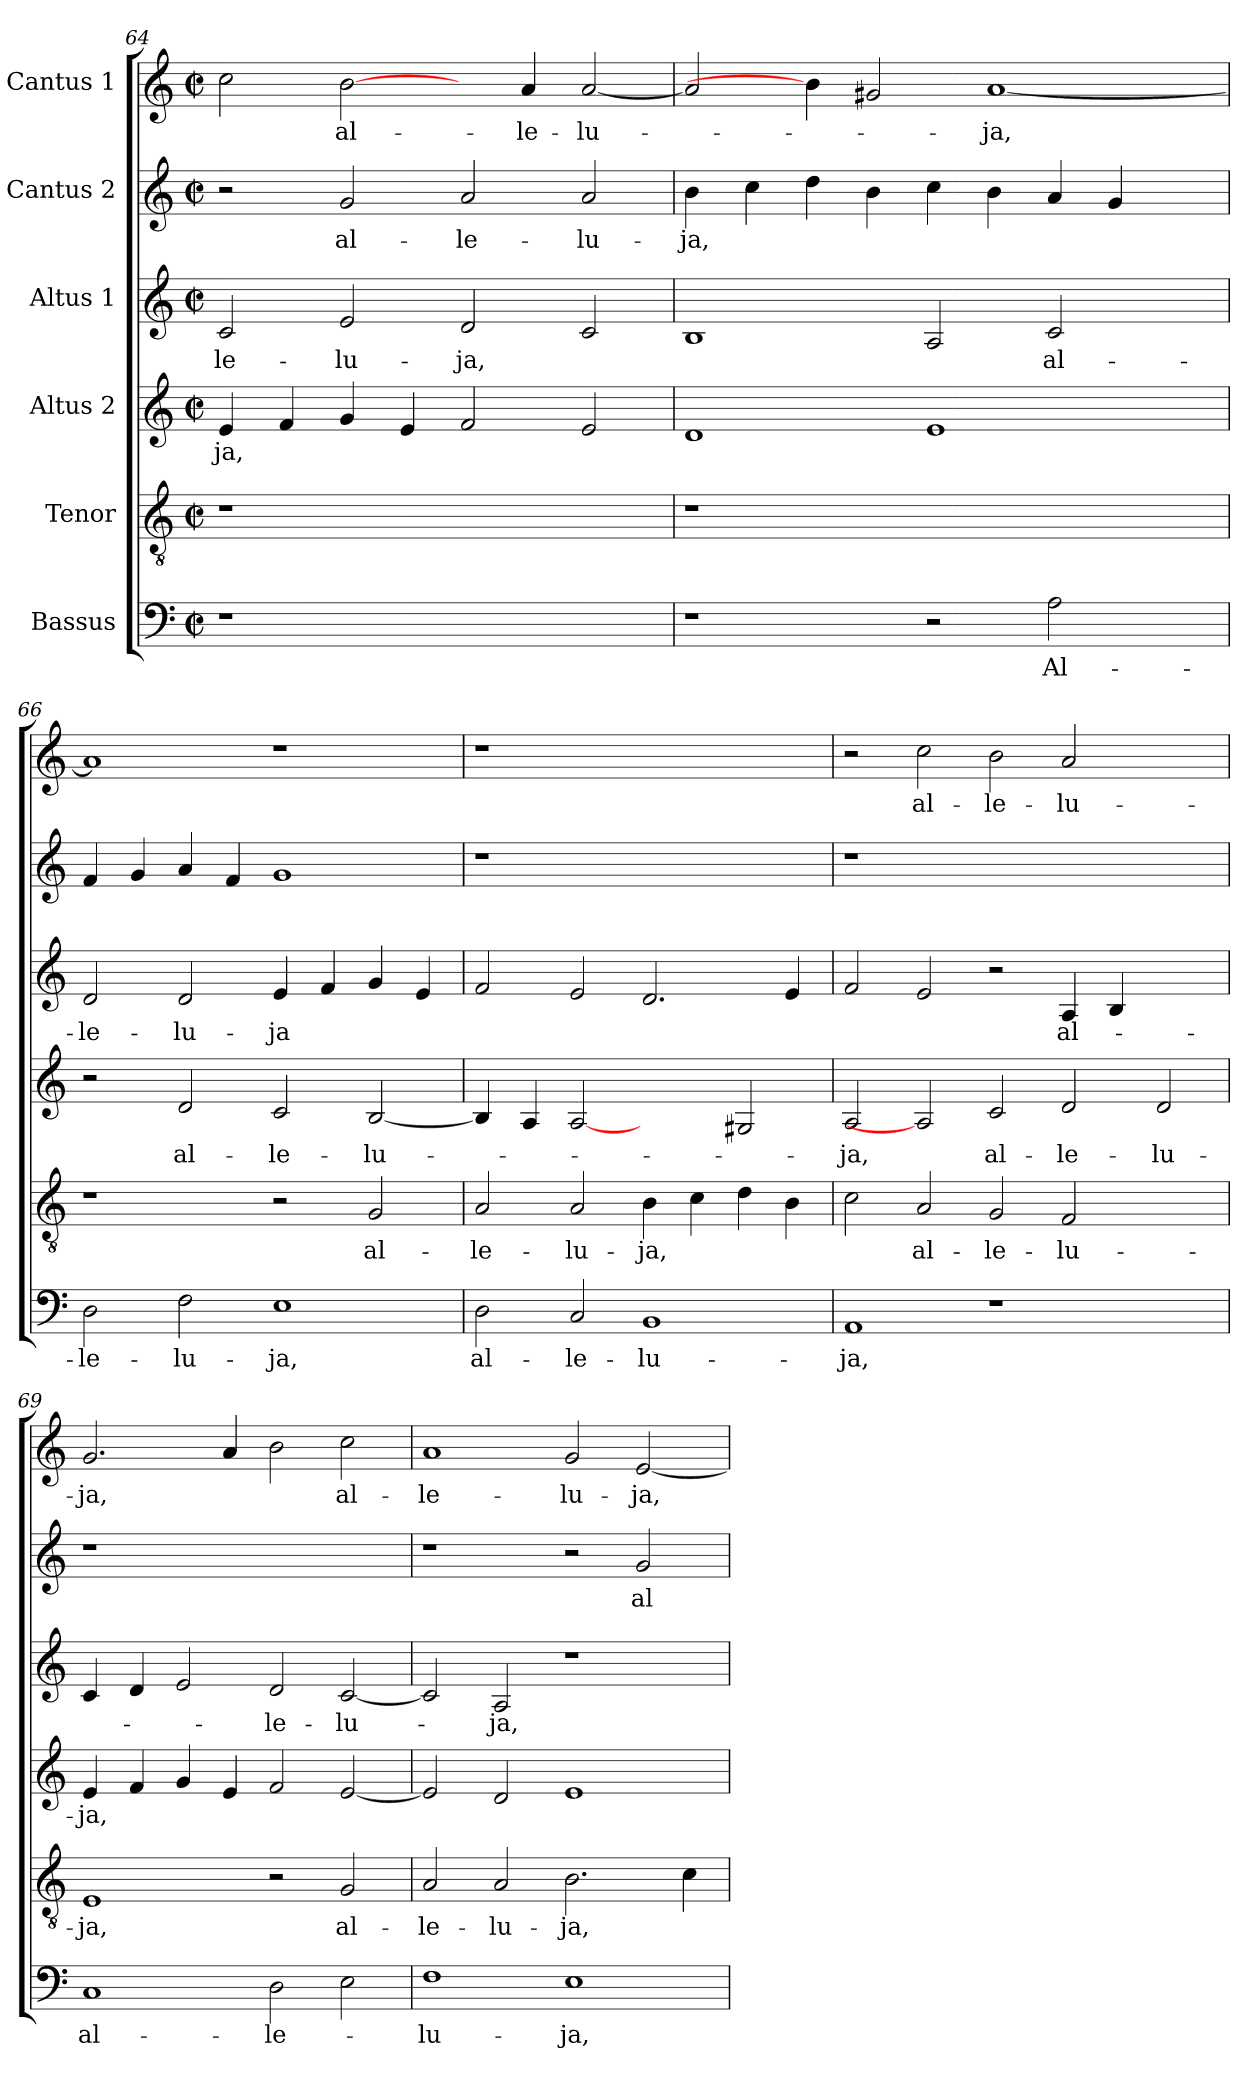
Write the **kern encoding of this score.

**kern	**text	**kern	**text	**kern	**text	**kern	**text	**kern	**text	**kern	**text
*part6	*part6	*part5	*part5	*part4	*part4	*part3	*part3	*part2	*part2	*part1	*part1
*staff6	*staff6	*staff5	*staff5	*staff4	*staff4	*staff3	*staff3	*staff2	*staff2	*staff1	*staff1
*I"Bassus	*	*I"Tenor	*	*I"Altus 2	*	*I"Altus 1	*	*I"Cantus 2	*	*I"Cantus 1	*
*clefF4	*	*clefGv2	*	*clefG2	*	*clefG2	*	*clefG2	*	*clefG2	*
*k[]	*	*k[]	*	*k[]	*	*k[]	*	*k[]	*	*k[]	*
*a:	*	*a:	*	*a:	*	*a:	*	*a:	*	*a:	*
*M2/2	*	*M2/2	*	*M2/2	*	*M2/2	*	*M2/2	*	*M2/2	*
*met(c|)	*	*met(c|)	*	*met(c|)	*	*met(c|)	*	*met(c|)	*	*met(c|)	*
=64	=64	=64	=64	=64	=64	=64	=64	=64	=64	=64	=64
1r	.	1r	.	4e/	-ja,	2c/	-le-	2r	.	2cc\	.
.	.	.	.	4f/	.	.	.	.	.	.	.
.	.	.	.	4g/	.	2e/	-lu-	2g/	al-	[2b\	al-
.	.	.	.	4e/	.	.	.	.	.	.	.
1ryy	.	1ryy	.	2f/	.	2d/	-ja,	2a/	-le-	4ryy	.
.	.	.	.	.	.	.	.	.	.	4a/	-le-
.	.	.	.	2e/	.	2c/	.	2a/	-lu-	[2a/	-lu-
=65	=65	=65	=65	=65	=65	=65	=65	=65	=65	=65	=65
1r	.	1r	.	1d	.	1B	.	4b\	-ja,	2a/]	.
.	.	.	.	.	.	.	.	4cc\	.	.	.
.	.	.	.	.	.	.	.	4dd\	.	4b\]	.
.	.	.	.	.	.	.	.	4b\	.	2g#X/	.
2r	.	1ryy	.	1e	.	2A/	.	4cc\	.	.	.
.	.	.	.	.	.	.	.	4b\	.	[1a	-ja,
2A\	Al-	.	.	.	.	2c/	al-	4a/	.	.	.
.	.	.	.	.	.	.	.	4g/	.	.	.
4ryy	.	4ryy	.	4ryy	.	4ryy	.	4ryy	.	.	.
=66	=66	=66	=66	=66	=66	=66	=66	=66	=66	=66	=66
2D\	-le-	1r	.	2r	.	2d/	-le-	4f/	.	1a]	.
.	.	.	.	.	.	.	.	4g/	.	.	.
2F\	-lu-	.	.	2d/	al-	2d/	-lu-	4a/	.	.	.
.	.	.	.	.	.	.	.	4f/	.	.	.
1E	-ja,	2r	.	2c/	-le-	4e/	-ja	1g	.	1r	.
.	.	.	.	.	.	4f/	.	.	.	.	.
.	.	2G/	al-	[2B/	-lu-	4g/	.	.	.	.	.
.	.	.	.	.	.	4e/	.	.	.	.	.
=67	=67	=67	=67	=67	=67	=67	=67	=67	=67	=67	=67
2D\	al-	2A/	-le-	4B/]	.	2f/	.	1r	.	1r	.
.	.	.	.	4A/	.	.	.	.	.	.	.
2C/	-le-	2A/	-lu-	[2A	.	2e/	.	.	.	.	.
1BB	-lu-	4B\	-ja,	2ryy	.	2.d/	.	1ryy	.	1ryy	.
.	.	4c\	.	.	.	.	.	.	.	.	.
.	.	4d\	.	2G#X/	.	.	.	.	.	.	.
.	.	4B\	.	.	.	4e/	.	.	.	.	.
!!LO:PB:g=z
=68	=68	=68	=68	=68	=68	=68	=68	=68	=68	=68	=68
1AA	-ja,	2c\	.	2A/	-ja,	2f/	.	1r	.	2r	.
.	.	2A/	al-	2A]	.	2e/	.	.	.	2cc\	al-
1r	.	2G/	-le-	2c/	al-	2r	.	1.ryy	.	2b\	-le-
.	.	2F/	-lu-	2d/	-le-	4A/	al-	.	.	2a/	-lu-
.	.	.	.	.	.	4B/	.	.	.	.	.
2ryy	.	2ryy	.	2d/	-lu-	2ryy	.	.	.	2ryy	.
=69	=69	=69	=69	=69	=69	=69	=69	=69	=69	=69	=69
1C	al-	1E	-ja,	4e/	-ja,	4c/	.	1r	.	2.g/	-ja,
.	.	.	.	4f/	.	4d/	.	.	.	.	.
.	.	.	.	4g/	.	2e/	.	.	.	.	.
.	.	.	.	4e/	.	.	.	.	.	4a/	.
2D\	-le-	2r	.	2f/	.	2d/	-le-	1ryy	.	2b\	.
2E\	.	2G/	al-	[2e/	.	[2c/	-lu-	.	.	2cc\	al-
=70	=70	=70	=70	=70	=70	=70	=70	=70	=70	=70	=70
1F	-lu-	2A/	-le-	2e/]	.	2c/]	.	1r	.	1a	-le-
.	.	2A/	-lu-	2d/	.	2A/	-ja,	.	.	.	.
1E	-ja,	2.B\	-ja,	1e	.	1r	.	2r	.	2g/	-lu-
.	.	.	.	.	.	.	.	2g/	al-	[2e/	-ja,
.	.	4c\	.	.	.	.	.	.	.	.	.
=	=	=	=	=	=	=	=	=	=	=	=
*-	*-	*-	*-	*-	*-	*-	*-	*-	*-	*-	*-
